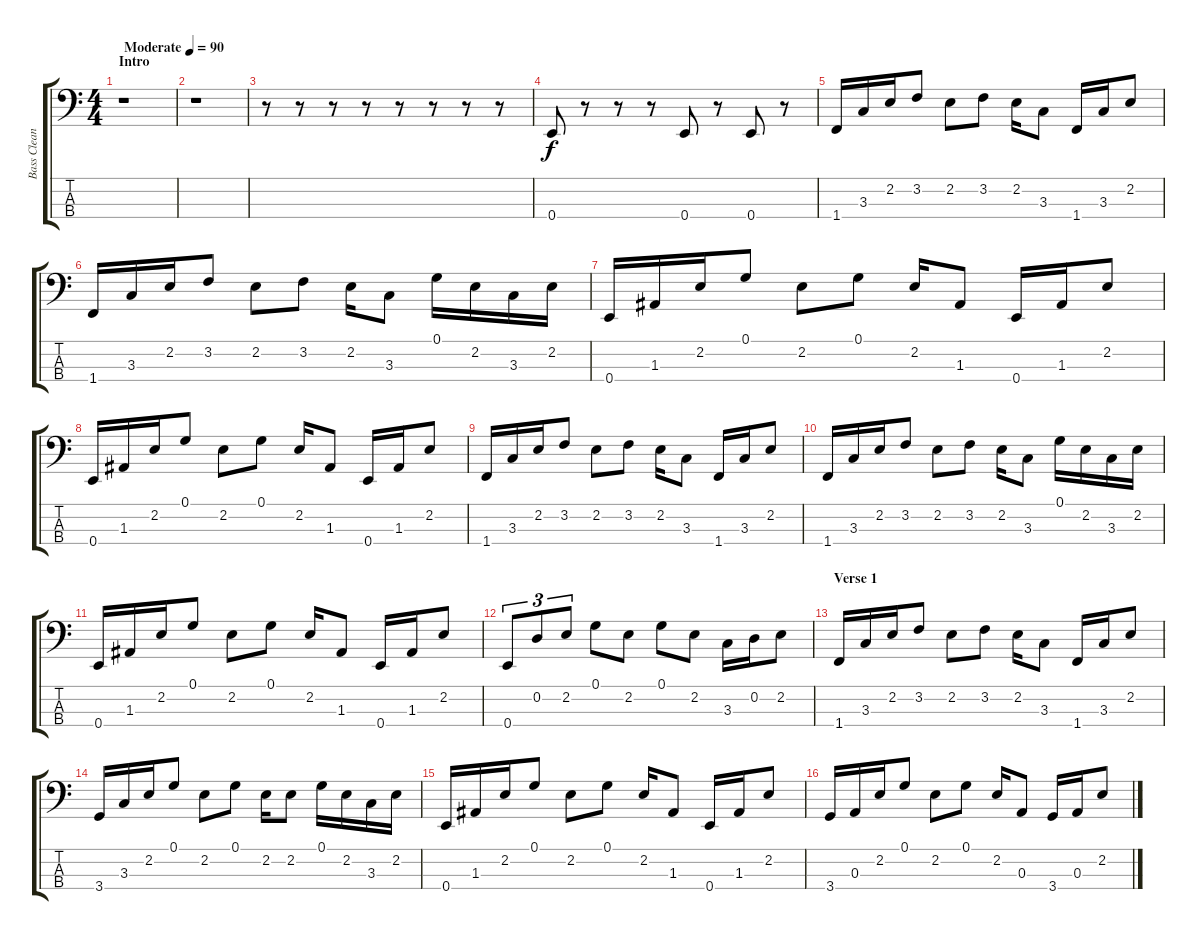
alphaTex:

\track ("Bass Clean" "Bass Clean") {instrument electricbassfinger}
\staff {score tabs}
\tuning (G2 D2 A1 E1) {hide}
\ts (4 4)
\section ("" "Intro")
\tempo (90 "Moderate")
\clef f4
\ks c
r.1{dy f instrument electricbassfinger} |
r.1 |
r.8 r.8 r.8 r.8 r.8 r.8 r.8 r.8 |
0.4.8 r.8 r.8 r.8 0.4.8 r.8 0.4.8 r.8 |
\section ("" "")
1.4.16 3.3.16 2.2.16 3.2.8 2.2.8 3.2.8 2.2.16 3.3.8 1.4.16 3.3.16 2.2.8 |
1.4.16 3.3.16 2.2.16 3.2.8 2.2.8 3.2.8 2.2.16 3.3.8 0.1.16 2.2.16 3.3.16 2.2.16 |
0.4.16 1.3.16 2.2.16 0.1.8 2.2.8 0.1.8 2.2.16 1.3.8 0.4.16 1.3.16 2.2.8 |
0.4.16 1.3.16 2.2.16 0.1.8 2.2.8 0.1.8 2.2.16 1.3.8 0.4.16 1.3.16 2.2.8 |
1.4.16 3.3.16 2.2.16 3.2.8 2.2.8 3.2.8 2.2.16 3.3.8 1.4.16 3.3.16 2.2.8 |
1.4.16 3.3.16 2.2.16 3.2.8 2.2.8 3.2.8 2.2.16 3.3.8 0.1.16 2.2.16 3.3.16 2.2.16 |
0.4.16 1.3.16 2.2.16 0.1.8 2.2.8 0.1.8 2.2.16 1.3.8 0.4.16 1.3.16 2.2.8 |
0.4.8{tu (3 2)} 0.2.8{tu (3 2)} 2.2.8{tu (3 2)} 0.1.8 2.2.8 0.1.8 2.2.8 3.3.16 0.2.16 2.2.8 |
\section ("" "Verse 1")
1.4.16 3.3.16 2.2.16 3.2.8 2.2.8 3.2.8 2.2.16 3.3.8 1.4.16 3.3.16 2.2.8 |
3.4.16 3.3.16 2.2.16 0.1.8 2.2.8 0.1.8 2.2.16 2.2.8 0.1.16 2.2.16 3.3.16 2.2.16 |
0.4.16 1.3.16 2.2.16 0.1.8 2.2.8 0.1.8 2.2.16 1.3.8 0.4.16 1.3.16 2.2.8 |
3.4.16 0.3.16 2.2.16 0.1.8 2.2.8 0.1.8 2.2.16 0.3.8 3.4.16 0.3.16 2.2.8
